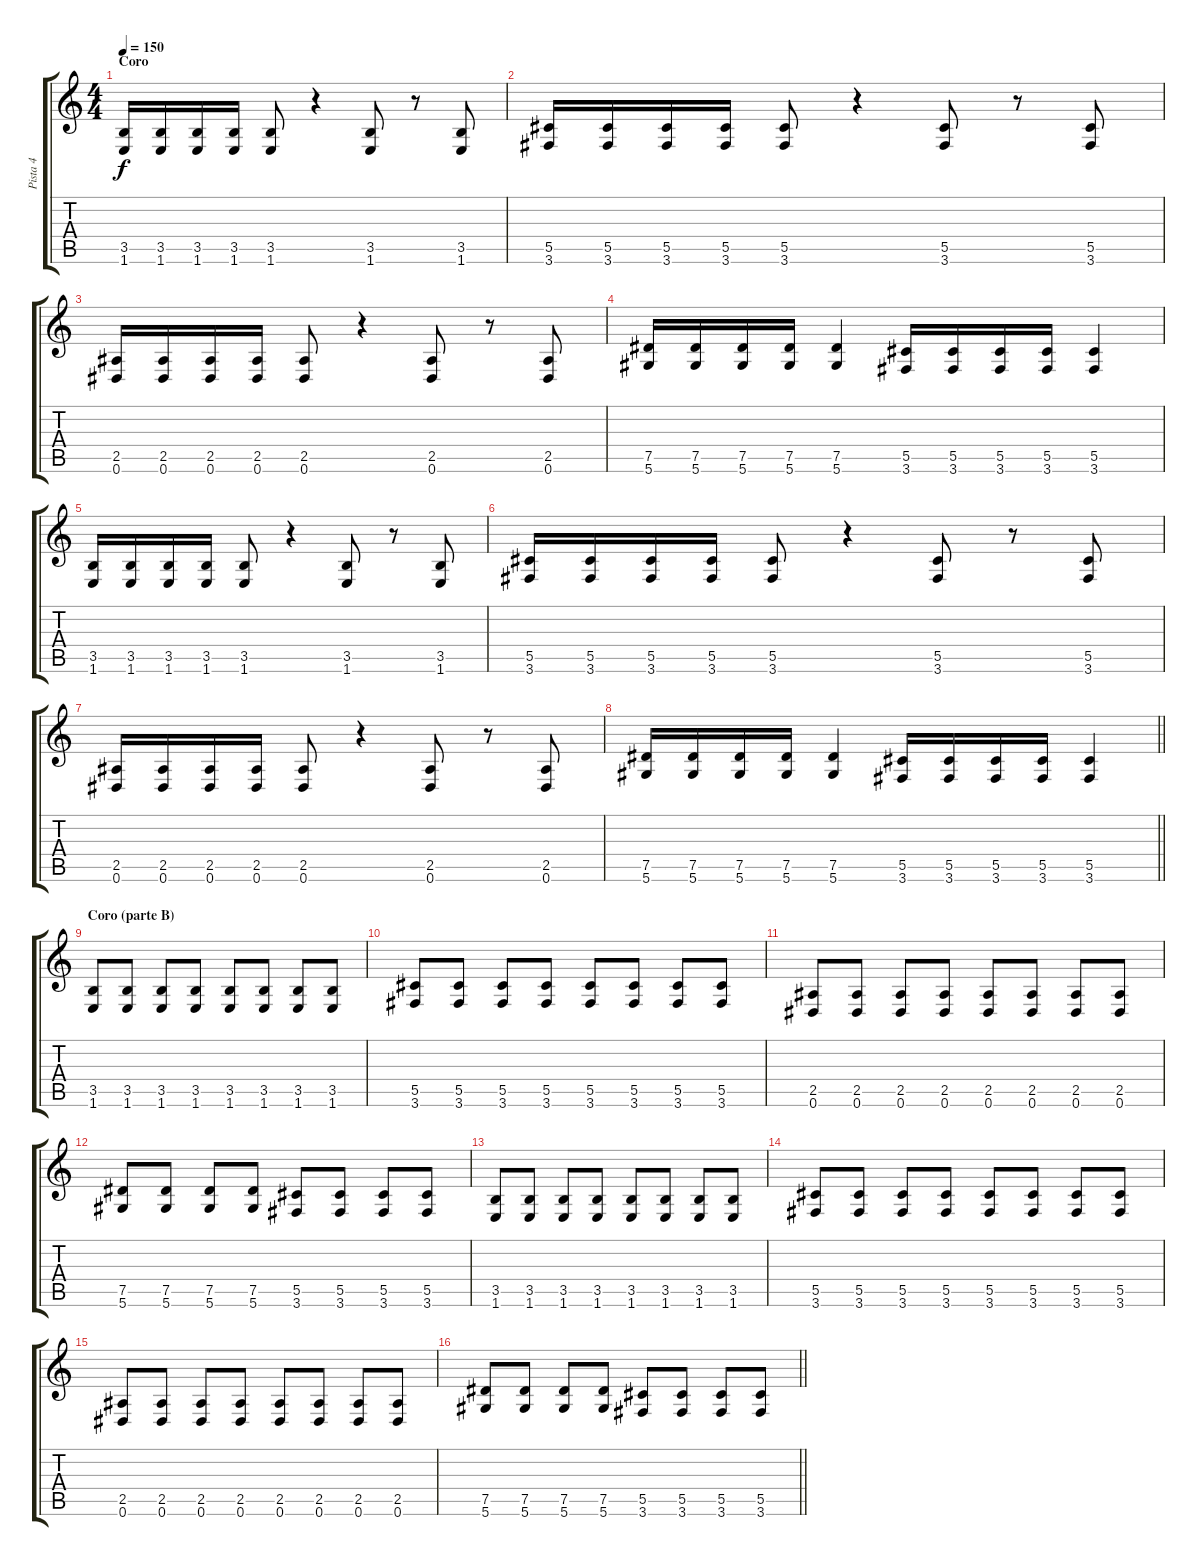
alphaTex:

\track ("Pista 4" "Pista 4") {instrument distortionguitar}
\staff {score tabs}
\tuning (Eb4 Bb3 Gb3 Db3 Ab2 Eb2) {hide}
\ts (4 4)
\section ("" "Coro")
\tempo 150
\clef g2
\ks c
(3.5 1.6).16{dy f instrument distortionguitar} (3.5 1.6).16 (3.5 1.6).16 (3.5 1.6).16 (3.5 1.6).8 r.4 (3.5 1.6).8 r.8 (3.5 1.6).8 |
(5.5 3.6).16 (5.5 3.6).16 (5.5 3.6).16 (5.5 3.6).16 (5.5 3.6).8 r.4 (5.5 3.6).8 r.8 (5.5 3.6).8 |
(2.5 0.6).16 (2.5 0.6).16 (2.5 0.6).16 (2.5 0.6).16 (2.5 0.6).8 r.4 (2.5 0.6).8 r.8 (2.5 0.6).8 |
(7.5 5.6).16 (7.5 5.6).16 (7.5 5.6).16 (7.5 5.6).16 (7.5 5.6).4 (5.5 3.6).16 (5.5 3.6).16 (5.5 3.6).16 (5.5 3.6).16 (5.5 3.6).4 |
(3.5 1.6).16 (3.5 1.6).16 (3.5 1.6).16 (3.5 1.6).16 (3.5 1.6).8 r.4 (3.5 1.6).8 r.8 (3.5 1.6).8 |
(5.5 3.6).16 (5.5 3.6).16 (5.5 3.6).16 (5.5 3.6).16 (5.5 3.6).8 r.4 (5.5 3.6).8 r.8 (5.5 3.6).8 |
(2.5 0.6).16 (2.5 0.6).16 (2.5 0.6).16 (2.5 0.6).16 (2.5 0.6).8 r.4 (2.5 0.6).8 r.8 (2.5 0.6).8 |
\barLineRight lightlight
(7.5 5.6).16 (7.5 5.6).16 (7.5 5.6).16 (7.5 5.6).16 (7.5 5.6).4 (5.5 3.6).16 (5.5 3.6).16 (5.5 3.6).16 (5.5 3.6).16 (5.5 3.6).4 |
\section ("" "Coro (parte B)")
(3.5 1.6).8 (3.5 1.6).8 (3.5 1.6).8 (3.5 1.6).8 (3.5 1.6).8 (3.5 1.6).8 (3.5 1.6).8 (3.5 1.6).8 |
(5.5 3.6).8 (5.5 3.6).8 (5.5 3.6).8 (5.5 3.6).8 (5.5 3.6).8 (5.5 3.6).8 (5.5 3.6).8 (5.5 3.6).8 |
(2.5 0.6).8 (2.5 0.6).8 (2.5 0.6).8 (2.5 0.6).8 (2.5 0.6).8 (2.5 0.6).8 (2.5 0.6).8 (2.5 0.6).8 |
(7.5 5.6).8 (7.5 5.6).8 (7.5 5.6).8 (7.5 5.6).8 (5.5 3.6).8 (5.5 3.6).8 (5.5 3.6).8 (5.5 3.6).8 |
(3.5 1.6).8 (3.5 1.6).8 (3.5 1.6).8 (3.5 1.6).8 (3.5 1.6).8 (3.5 1.6).8 (3.5 1.6).8 (3.5 1.6).8 |
(5.5 3.6).8 (5.5 3.6).8 (5.5 3.6).8 (5.5 3.6).8 (5.5 3.6).8 (5.5 3.6).8 (5.5 3.6).8 (5.5 3.6).8 |
(2.5 0.6).8 (2.5 0.6).8 (2.5 0.6).8 (2.5 0.6).8 (2.5 0.6).8 (2.5 0.6).8 (2.5 0.6).8 (2.5 0.6).8 |
\barLineRight lightlight
(7.5 5.6).8 (7.5 5.6).8 (7.5 5.6).8 (7.5 5.6).8 (5.5 3.6).8 (5.5 3.6).8 (5.5 3.6).8 (5.5 3.6).8
